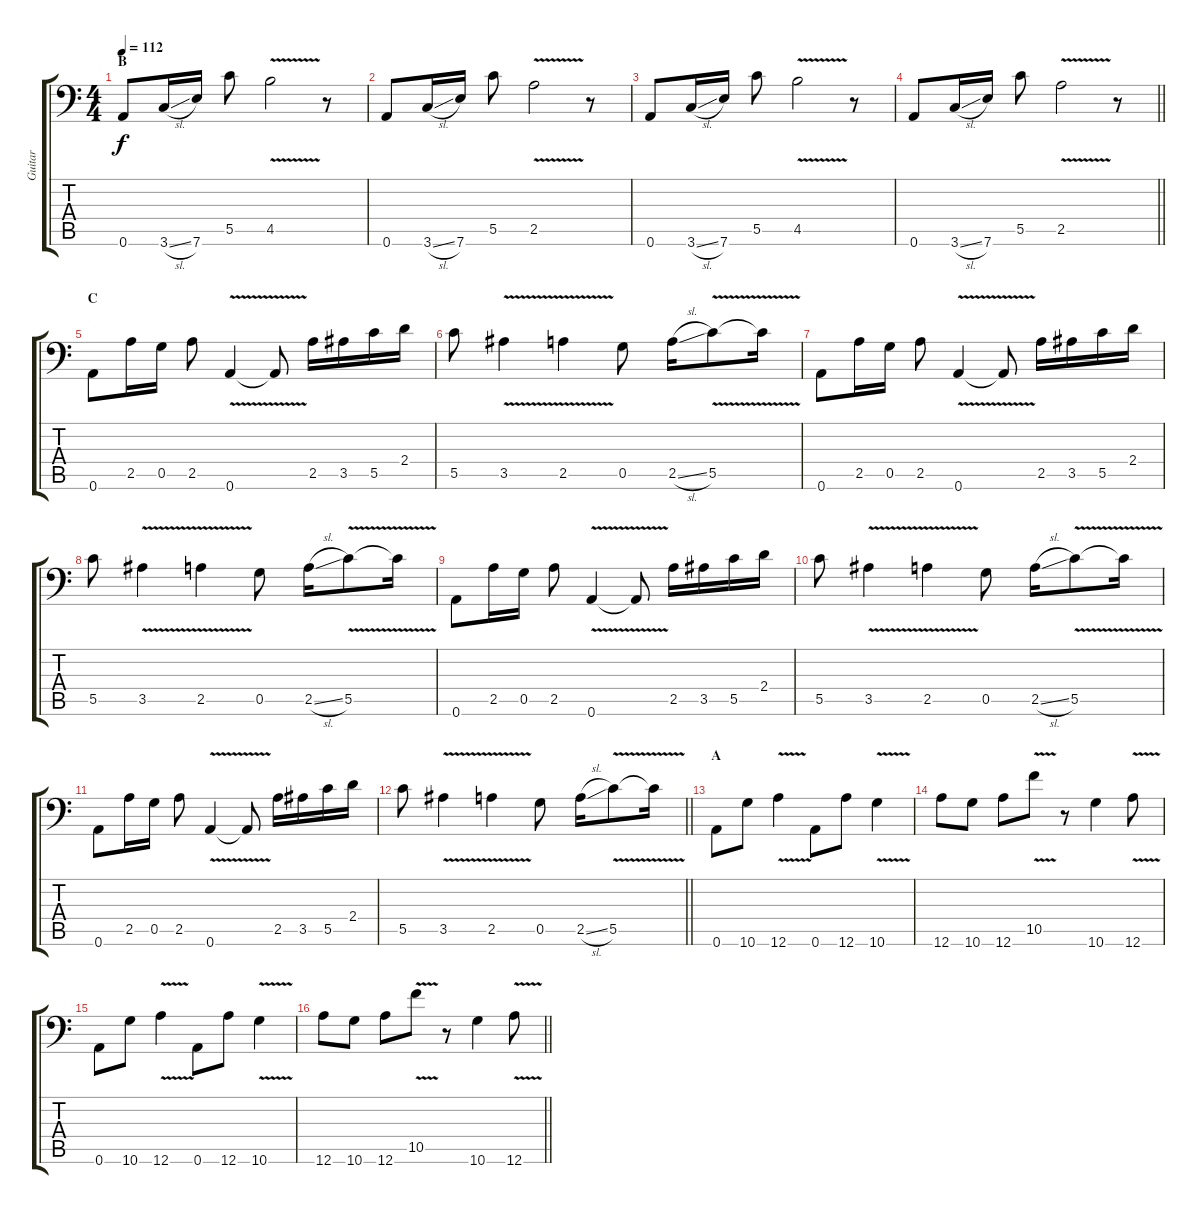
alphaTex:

\track ("Guitar" "Guitar") {instrument distortionguitar}
\staff {score tabs}
\tuning (D4 A3 F3 C3 G2 A1) {hide}
\ts (4 4)
\section ("" "B")
\tempo 112
\clef f4
\ks c
0.6.8{dy f} 3.6{sl}.16 7.6.16 5.5.8 4.5{v}.2 r.8 |
0.6.8 3.6{sl}.16 7.6.16 5.5.8 2.5{v}.2 r.8 |
0.6.8 3.6{sl}.16 7.6.16 5.5.8 4.5{v}.2 r.8 |
\barLineRight lightlight
0.6.8 3.6{sl}.16 7.6.16 5.5.8 2.5{v}.2 r.8 |
\section ("" "C")
0.6.8 2.5.16 0.5.16 2.5.8 0.6{v}.4 0.6{v t}.8 2.5.16 3.5.16 5.5.16 2.4.16 |
5.5.8 3.5{v}.4 2.5{v}.4 0.5.8 2.5{sl}.16 5.5{v}.8 5.5{v t}.16 |
0.6.8 2.5.16 0.5.16 2.5.8 0.6{v}.4 0.6{v t}.8 2.5.16 3.5.16 5.5.16 2.4.16 |
5.5.8 3.5{v}.4 2.5{v}.4 0.5.8 2.5{sl}.16 5.5{v}.8 5.5{v t}.16 |
0.6.8 2.5.16 0.5.16 2.5.8 0.6{v}.4 0.6{v t}.8 2.5.16 3.5.16 5.5.16 2.4.16 |
5.5.8 3.5{v}.4 2.5{v}.4 0.5.8 2.5{sl}.16 5.5{v}.8 5.5{v t}.16 |
0.6.8 2.5.16 0.5.16 2.5.8 0.6{v}.4 0.6{v t}.8 2.5.16 3.5.16 5.5.16 2.4.16 |
\barLineRight lightlight
5.5.8 3.5{v}.4 2.5{v}.4 0.5.8 2.5{sl}.16 5.5{v}.8 5.5{v t}.16 |
\section ("" "A")
0.6.8 10.6.8 12.6{v}.4 0.6.8 12.6.8 10.6{v}.4 |
12.6.8 10.6.8 12.6.8 10.5{v}.8 r.8 10.6.4 12.6{v}.8 |
0.6.8 10.6.8 12.6{v}.4 0.6.8 12.6.8 10.6{v}.4 |
\barLineRight lightlight
12.6.8 10.6.8 12.6.8 10.5{v}.8 r.8 10.6.4 12.6{v}.8
